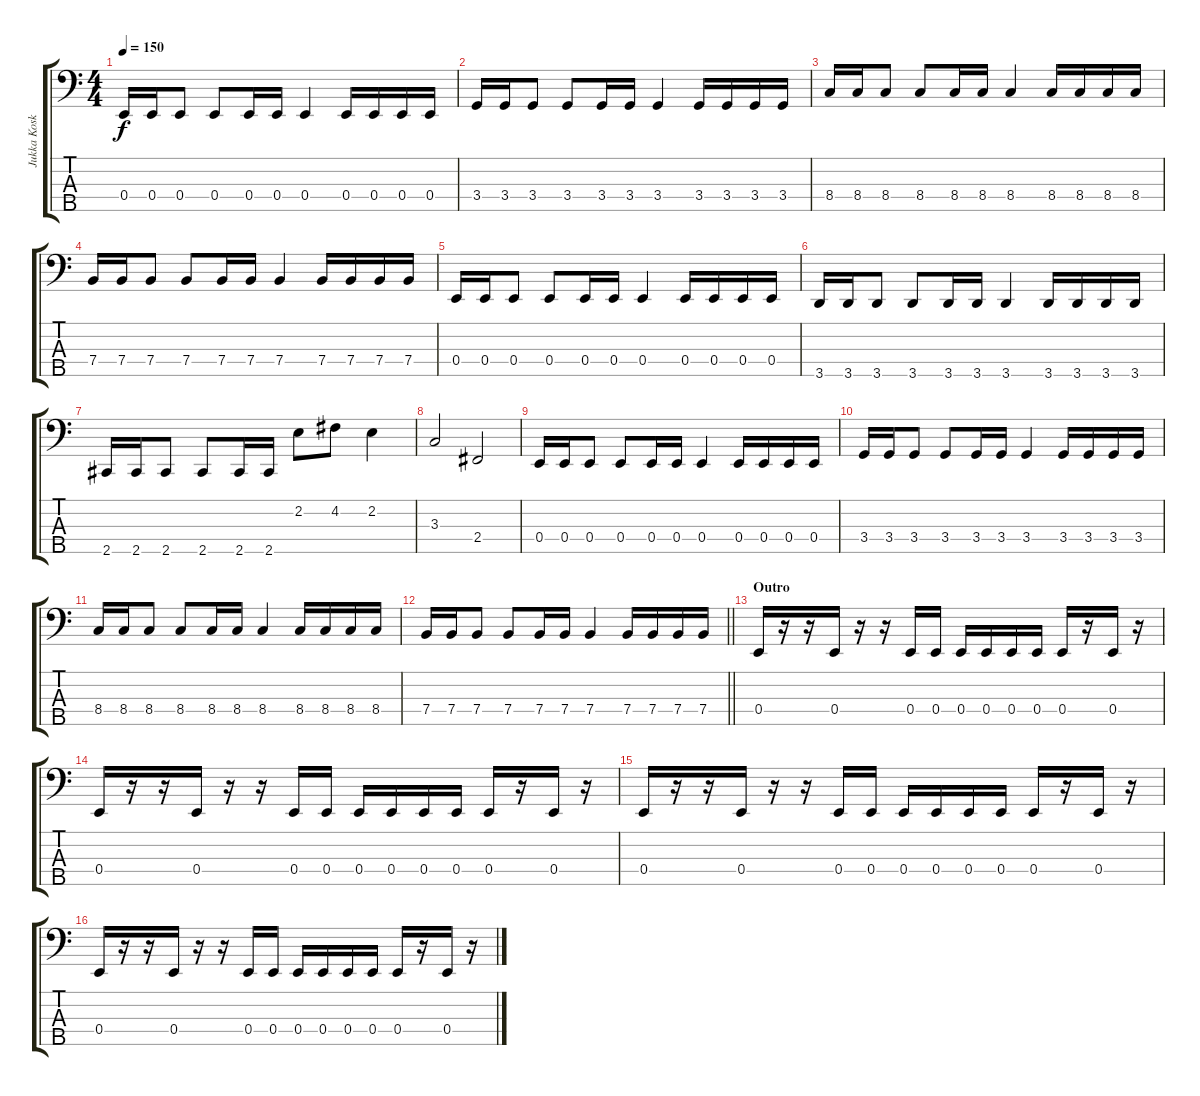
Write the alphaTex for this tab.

\track ("Jukka Koskinen" "Jukka Kosk") {instrument electricbasspick}
\staff {score tabs}
\tuning (G2 D2 A1 E1 B0) {hide}
\ts (4 4)
\tempo 150
\clef f4
\ks c
0.4.16{dy f} 0.4.16 0.4.8 0.4.8 0.4.16 0.4.16 0.4.4 0.4.16 0.4.16 0.4.16 0.4.16 |
3.4.16 3.4.16 3.4.8 3.4.8 3.4.16 3.4.16 3.4.4 3.4.16 3.4.16 3.4.16 3.4.16 |
8.4.16 8.4.16 8.4.8 8.4.8 8.4.16 8.4.16 8.4.4 8.4.16 8.4.16 8.4.16 8.4.16 |
7.4.16 7.4.16 7.4.8 7.4.8 7.4.16 7.4.16 7.4.4 7.4.16 7.4.16 7.4.16 7.4.16 |
0.4.16 0.4.16 0.4.8 0.4.8 0.4.16 0.4.16 0.4.4 0.4.16 0.4.16 0.4.16 0.4.16 |
3.5.16 3.5.16 3.5.8 3.5.8 3.5.16 3.5.16 3.5.4 3.5.16 3.5.16 3.5.16 3.5.16 |
2.5.16 2.5.16 2.5.8 2.5.8 2.5.16 2.5.16 2.2.8 4.2.8 2.2.4 |
3.3.2 2.4.2 |
0.4.16 0.4.16 0.4.8 0.4.8 0.4.16 0.4.16 0.4.4 0.4.16 0.4.16 0.4.16 0.4.16 |
3.4.16 3.4.16 3.4.8 3.4.8 3.4.16 3.4.16 3.4.4 3.4.16 3.4.16 3.4.16 3.4.16 |
8.4.16 8.4.16 8.4.8 8.4.8 8.4.16 8.4.16 8.4.4 8.4.16 8.4.16 8.4.16 8.4.16 |
\barLineRight lightlight
7.4.16 7.4.16 7.4.8 7.4.8 7.4.16 7.4.16 7.4.4 7.4.16 7.4.16 7.4.16 7.4.16 |
\section ("" "Outro")
0.4.16 r.16 r.16 0.4.16 r.16 r.16 0.4.16 0.4.16 0.4.16 0.4.16 0.4.16 0.4.16 0.4.16 r.16 0.4.16 r.16 |
0.4.16 r.16 r.16 0.4.16 r.16 r.16 0.4.16 0.4.16 0.4.16 0.4.16 0.4.16 0.4.16 0.4.16 r.16 0.4.16 r.16 |
0.4.16 r.16 r.16 0.4.16 r.16 r.16 0.4.16 0.4.16 0.4.16 0.4.16 0.4.16 0.4.16 0.4.16 r.16 0.4.16 r.16 |
0.4.16 r.16 r.16 0.4.16 r.16 r.16 0.4.16 0.4.16 0.4.16 0.4.16 0.4.16 0.4.16 0.4.16 r.16 0.4.16 r.16
